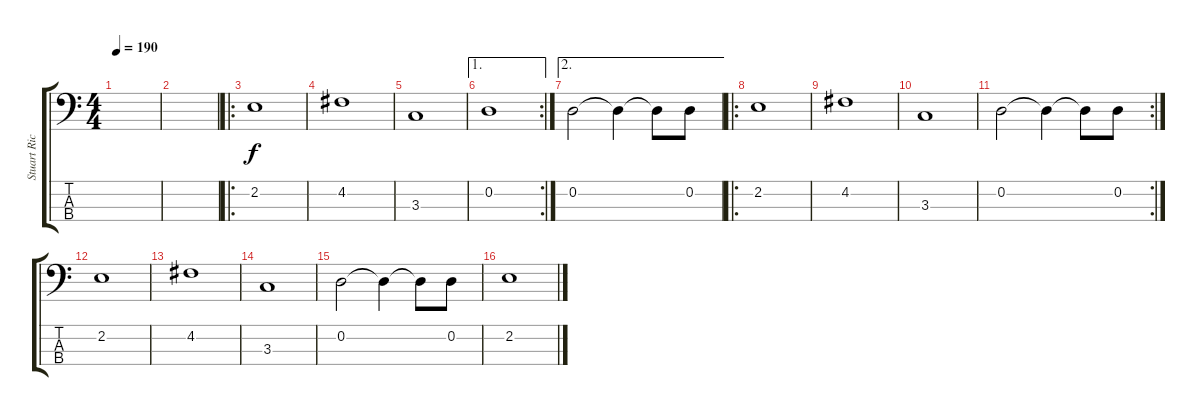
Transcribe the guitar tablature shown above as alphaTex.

\track ("Stuart Richardson" "Stuart Ric") {instrument electricbassfinger}
\staff {score tabs}
\tuning (G2 D2 A1 E1) {hide}
\ts (4 4)
\tempo 190
\clef f4
\ks c
|
|
\ro
2.2.1 |
4.2.1 |
3.3.1 |
\ae 1
\rc 2
0.2.1 |
\ae 2
0.2.2 0.2{t}.4 0.2{t}.8 0.2.8 |
\ro
2.2.1 |
4.2.1 |
3.3.1 |
\rc 2
0.2.2 0.2{t}.4 0.2{t}.8 0.2.8 |
2.2.1 |
4.2.1 |
3.3.1 |
0.2.2 0.2{t}.4 0.2{t}.8 0.2.8 |
2.2.1
